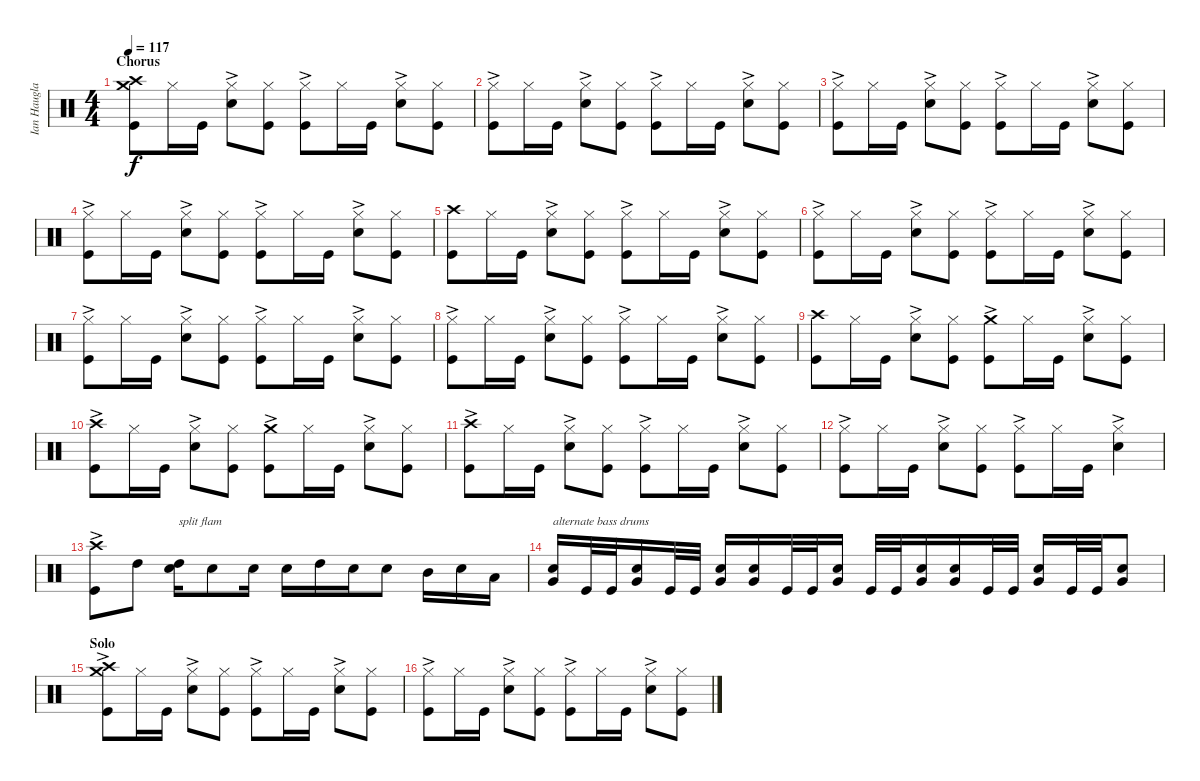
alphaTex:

\track ("Ian Haugland (Drums)" "Ian Haugla") {instrument percussion}
\staff {score}
\articulation defaults
\ts (4 4)
\section ("" "Chorus")
\tempo 117
\clef neutral
\ks c
("Crash high (hit)" "Crash medium (hit)" "Kick (hit)").8{dy f} "Hi-Hat (closed)".16 "Kick (hit)".16 ("Hi-Hat (closed)"{ac} "Snare (hit) 2").8 ("Hi-Hat (closed)" "Kick (hit)").8 ("Hi-Hat (closed)"{ac} "Kick (hit)").8 "Hi-Hat (closed)".16 "Kick (hit)".16 ("Hi-Hat (closed)"{ac} "Snare (hit) 2").8 ("Hi-Hat (closed)" "Kick (hit)").8 |
("Hi-Hat (closed)"{ac} "Kick (hit)").8 "Hi-Hat (closed)".16 "Kick (hit)".16 ("Hi-Hat (closed)"{ac} "Snare (hit) 2").8 ("Hi-Hat (closed)" "Kick (hit)").8 ("Hi-Hat (closed)"{ac} "Kick (hit)").8 "Hi-Hat (closed)".16 "Kick (hit)".16 ("Hi-Hat (closed)"{ac} "Snare (hit) 2").8 ("Hi-Hat (closed)" "Kick (hit)").8 |
("Hi-Hat (closed)"{ac} "Kick (hit)").8 "Hi-Hat (closed)".16 "Kick (hit)".16 ("Hi-Hat (closed)"{ac} "Snare (hit) 2").8 ("Hi-Hat (closed)" "Kick (hit)").8 ("Hi-Hat (closed)"{ac} "Kick (hit)").8 "Hi-Hat (closed)".16 "Kick (hit)".16 ("Hi-Hat (closed)"{ac} "Snare (hit) 2").8 ("Hi-Hat (closed)" "Kick (hit)").8 |
("Hi-Hat (closed)"{ac} "Kick (hit)").8 "Hi-Hat (closed)".16 "Kick (hit)".16 ("Hi-Hat (closed)"{ac} "Snare (hit) 2").8 ("Hi-Hat (closed)" "Kick (hit)").8 ("Hi-Hat (closed)"{ac} "Kick (hit)").8 "Hi-Hat (closed)".16 "Kick (hit)".16 ("Hi-Hat (closed)"{ac} "Snare (hit) 2").8 ("Hi-Hat (closed)" "Kick (hit)").8 |
("Crash high (hit)" "Kick (hit)").8 "Hi-Hat (closed)".16 "Kick (hit)".16 ("Hi-Hat (closed)"{ac} "Snare (hit) 2").8 ("Hi-Hat (closed)" "Kick (hit)").8 ("Hi-Hat (closed)"{ac} "Kick (hit)").8 "Hi-Hat (closed)".16 "Kick (hit)".16 ("Hi-Hat (closed)"{ac} "Snare (hit) 2").8 ("Hi-Hat (closed)" "Kick (hit)").8 |
("Hi-Hat (closed)"{ac} "Kick (hit)").8 "Hi-Hat (closed)".16 "Kick (hit)".16 ("Hi-Hat (closed)"{ac} "Snare (hit) 2").8 ("Hi-Hat (closed)" "Kick (hit)").8 ("Hi-Hat (closed)"{ac} "Kick (hit)").8 "Hi-Hat (closed)".16 "Kick (hit)".16 ("Hi-Hat (closed)"{ac} "Snare (hit) 2").8 ("Hi-Hat (closed)" "Kick (hit)").8 |
("Hi-Hat (closed)"{ac} "Kick (hit)").8 "Hi-Hat (closed)".16 "Kick (hit)".16 ("Hi-Hat (closed)"{ac} "Snare (hit) 2").8 ("Hi-Hat (closed)" "Kick (hit)").8 ("Hi-Hat (closed)"{ac} "Kick (hit)").8 "Hi-Hat (closed)".16 "Kick (hit)".16 ("Hi-Hat (closed)"{ac} "Snare (hit) 2").8 ("Hi-Hat (closed)" "Kick (hit)").8 |
("Hi-Hat (closed)"{ac} "Kick (hit)").8 "Hi-Hat (closed)".16 "Kick (hit)".16 ("Hi-Hat (closed)"{ac} "Snare (hit) 2").8 ("Hi-Hat (closed)" "Kick (hit)").8 ("Hi-Hat (closed)"{ac} "Kick (hit)").8 "Hi-Hat (closed)".16 "Kick (hit)".16 ("Hi-Hat (closed)"{ac} "Snare (hit) 2").8 ("Hi-Hat (closed)" "Kick (hit)").8 |
("Crash high (hit)" "Kick (hit)").8 "Hi-Hat (closed)".16 "Kick (hit)".16 ("Hi-Hat (closed)"{ac} "Snare (hit) 2").8 ("Hi-Hat (closed)" "Kick (hit)").8 ("Crash medium (hit)"{ac} "Kick (hit)").8 "Hi-Hat (closed)".16 "Kick (hit)".16 ("Hi-Hat (closed)"{ac} "Snare (hit) 2").8 ("Hi-Hat (closed)" "Kick (hit)").8 |
("Crash high (hit)"{ac} "Kick (hit)").8 "Hi-Hat (closed)".16 "Kick (hit)".16 ("Hi-Hat (closed)"{ac} "Snare (hit) 2").8 ("Hi-Hat (closed)" "Kick (hit)").8 ("Crash medium (hit)"{ac} "Kick (hit)").8 "Hi-Hat (closed)".16 "Kick (hit)".16 ("Hi-Hat (closed)"{ac} "Snare (hit) 2").8 ("Hi-Hat (closed)" "Kick (hit)").8 |
("Crash high (hit)"{ac} "Kick (hit)").8 "Hi-Hat (closed)".16 "Kick (hit)".16 ("Hi-Hat (closed)"{ac} "Snare (hit) 2").8 ("Hi-Hat (closed)" "Kick (hit)").8 ("Hi-Hat (closed)"{ac} "Kick (hit)").8 "Hi-Hat (closed)".16 "Kick (hit)".16 ("Hi-Hat (closed)"{ac} "Snare (hit) 2").8 ("Hi-Hat (closed)" "Kick (hit)").8 |
("Hi-Hat (closed)"{ac} "Kick (hit)").8 "Hi-Hat (closed)".16 "Kick (hit)".16 ("Hi-Hat (closed)"{ac} "Snare (hit) 2").8 ("Hi-Hat (closed)" "Kick (hit)").8 ("Hi-Hat (closed)"{ac} "Kick (hit)").8 "Hi-Hat (closed)".16 "Kick (hit)".16 ("Hi-Hat (closed)"{ac} "Snare (hit) 2").4 |
("Crash high (hit)"{ac} "Kick (hit)").8 "High Tom (hit)".8 ("High Tom (hit)" "Snare (hit) 2").16{bu 60 txt "split flam"} "Snare (hit) 2".8 "Snare (hit) 2".16 "Snare (hit) 2".16 "High Tom (hit)".16 "Snare (hit) 2".16 "Snare (hit) 2".8 "Mid Tom (hit)".16 "Snare (hit) 2".16 "Low Tom (hit)".16 |
("Very Low Tom (hit)" "Snare (hit) 2").16{txt "alternate bass drums"} "Kick (hit)".32 "Kick (hit)".32 ("Very Low Tom (hit)" "Snare (hit) 2").16 "Kick (hit)".32 "Kick (hit)".32 ("Very Low Tom (hit)" "Snare (hit) 2").16 ("Very Low Tom (hit)" "Snare (hit) 2").16 "Kick (hit)".32 "Kick (hit)".32 ("Very Low Tom (hit)" "Snare (hit) 2").16 "Kick (hit)".32 "Kick (hit)".32 ("Very Low Tom (hit)" "Snare (hit) 2").16 ("Very Low Tom (hit)" "Snare (hit) 2").16 "Kick (hit)".32 "Kick (hit)".32 ("Very Low Tom (hit)" "Snare (hit) 2").16 "Kick (hit)".32 "Kick (hit)".32 ("Very Low Tom (hit)" "Snare (hit) 2").8 |
\section ("" "Solo")
("Crash high (hit)"{ac} "Crash medium (hit)" "Kick (hit)").8 "Hi-Hat (closed)".16 "Kick (hit)".16 ("Hi-Hat (closed)"{ac} "Snare (hit) 2").8 ("Hi-Hat (closed)" "Kick (hit)").8 ("Hi-Hat (closed)"{ac} "Kick (hit)").8 "Hi-Hat (closed)".16 "Kick (hit)".16 ("Hi-Hat (closed)"{ac} "Snare (hit) 2").8 ("Hi-Hat (closed)" "Kick (hit)").8 |
("Hi-Hat (closed)"{ac} "Kick (hit)").8 "Hi-Hat (closed)".16 "Kick (hit)".16 ("Hi-Hat (closed)"{ac} "Snare (hit) 2").8 ("Hi-Hat (closed)" "Kick (hit)").8 ("Hi-Hat (closed)"{ac} "Kick (hit)").8 "Hi-Hat (closed)".16 "Kick (hit)".16 ("Hi-Hat (closed)"{ac} "Snare (hit) 2").8 ("Hi-Hat (closed)" "Kick (hit)").8
